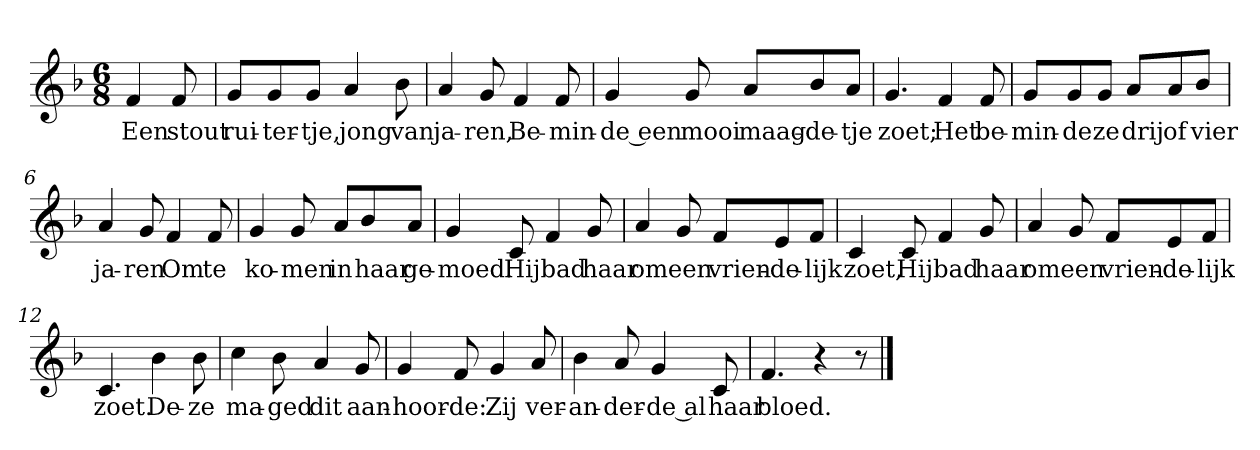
**kern	**text
*part1	*part1
*staff1	*staff1
*clefG2	*
*k[b-]	*
*F:	*
*M6/8	*
*MM120	*
=	=
4f	Een
8f	stout
=1	=1
8g/L	rui-
8g/	-ter-
8g/J	-tje,
4a	jong
8b-	van
=2	=2
4a	ja-
8g	-ren,
4f	Be-
8f	-min-
=3	=3
4g	-de een
8g	mooi
8a/L	maag-
8b-/	-de-
8a/J	-tje
=4	=4
4.g	zoet;
4f	Het
8f	be-
=5	=5
8g/L	-min-
8g/	-de
8g/J	ze
8a/L	drij
8a/	of
8b-/J	vier
=6	=6
4a	ja-
8g	-ren
4f	Om
8f	te
=7	=7
4g	ko-
8g	-men
8a/L	in
8b-/	haar
8a/J	ge-
=8	=8
4g	-moed.
8c	Hij
4f	bad
8g	haar
=9	=9
4a	om
8g	een
8f/L	vrien-
8e/	-de-
8f/J	-lijk
=10	=10
4c	zoet,
8c	Hij
4f	bad
8g	haar
=11	=11
4a	om
8g	een
8f/L	vrien-
8e/	-de-
8f/J	-lijk
=12	=12
4.c	zoet.
4b-	De-
8b-	-ze
=13	=13
4cc	ma-
8b-	-ged
4a	dit
8g	aan-
=14	=14
4g	-hoor-
8f	-de:
4g	Zij
8a	ver-
=15	=15
4b-	-an-
8a	-der-
4g	-de al
8c	haar
=16	=16
4.f	bloed.
4r	.
8r	.
==	==
*-	*-
